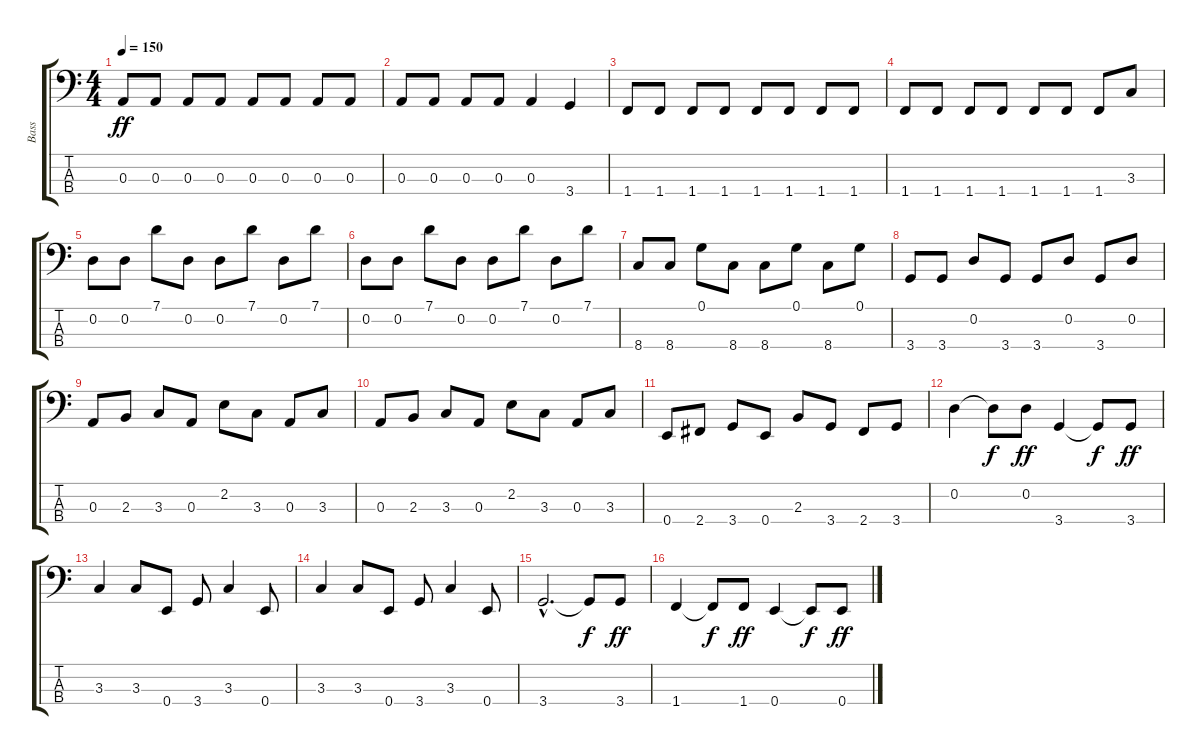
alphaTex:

\track ("Bass" "Bass") {instrument electricbassfinger}
\staff {score tabs}
\tuning (G2 D2 A1 E1) {hide}
\ts (4 4)
\tempo 150
\clef f4
\ks c
0.3.8{dy ff} 0.3.8 0.3.8 0.3.8 0.3.8 0.3.8 0.3.8 0.3.8 |
0.3.8 0.3.8 0.3.8 0.3.8 0.3.4 3.4.4 |
1.4.8 1.4.8 1.4.8 1.4.8 1.4.8 1.4.8 1.4.8 1.4.8 |
1.4.8 1.4.8 1.4.8 1.4.8 1.4.8 1.4.8 1.4.8 3.3.8 |
0.2.8 0.2.8 7.1.8 0.2.8 0.2.8 7.1.8 0.2.8 7.1.8 |
0.2.8 0.2.8 7.1.8 0.2.8 0.2.8 7.1.8 0.2.8 7.1.8 |
8.4.8 8.4.8 0.1.8 8.4.8 8.4.8 0.1.8 8.4.8 0.1.8 |
3.4.8 3.4.8 0.2.8 3.4.8 3.4.8 0.2.8 3.4.8 0.2.8 |
0.3.8 2.3.8 3.3.8 0.3.8 2.2.8 3.3.8 0.3.8 3.3.8 |
0.3.8 2.3.8 3.3.8 0.3.8 2.2.8 3.3.8 0.3.8 3.3.8 |
0.4.8 2.4.8 3.4.8 0.4.8 2.3.8 3.4.8 2.4.8 3.4.8 |
0.2.4 0.2{t}.8{dy f} 0.2.8{dy ff} 3.4.4 3.4{t}.8{dy f} 3.4.8{dy ff} |
3.3.4 3.3.8 0.4.8 3.4.8 3.3.4 0.4.8 |
3.3.4 3.3.8 0.4.8 3.4.8 3.3.4 0.4.8 |
3.4{hac}.2{d} 3.4{t}.8{dy f} 3.4.8{dy ff} |
1.4.4 1.4{t}.8{dy f} 1.4.8{dy ff} 0.4.4 0.4{t}.8{dy f} 0.4.8{dy ff}
